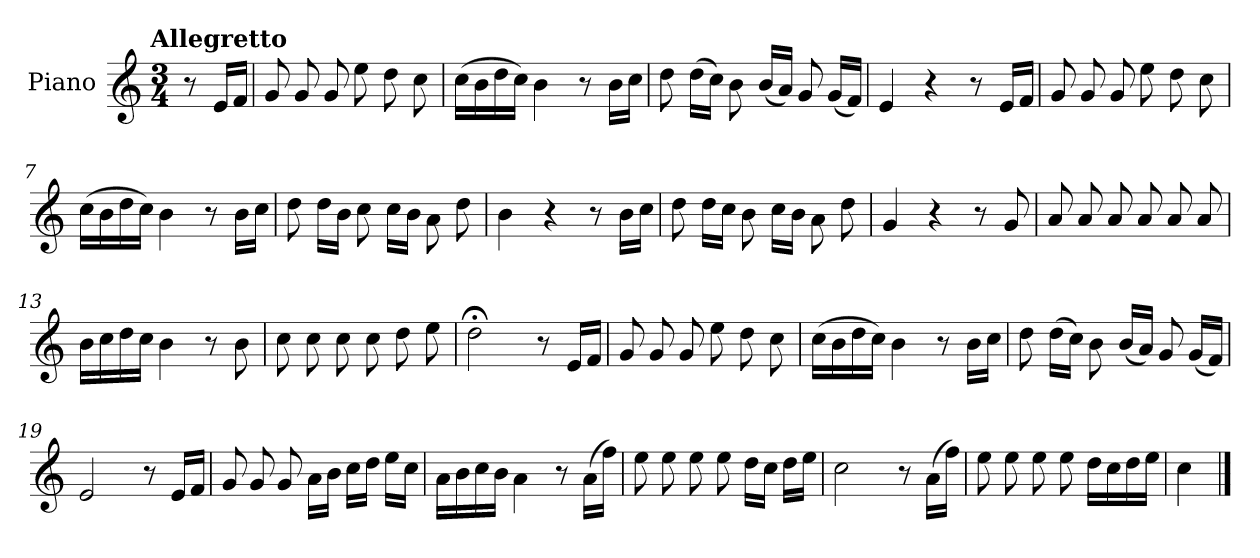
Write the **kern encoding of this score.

**kern
*part1
*staff1
*I"Piano
*I'Pno.
*clefG2
*k[]
!!LO:TX:omd:t=Allegretto
*M3/4
*MM116
=1
8r
16e/LL
16f/JJ
=2
8g/
8g/
8g/
8ee\
8dd\
8cc\
=3
(>16cc\LL
16b\
16dd\
16cc\JJ)
4b\
8r
16b\LL
16cc\JJ
!!LO:LB:g=z
=4
8dd\
(>16dd\LL
16cc\JJ)
8b\
(<16b/LL
16a/JJ)
8g/
(<16g/LL
16f/JJ)
=5
4e/
4r
8r
16e/LL
16f/JJ
=6
8g/
8g/
8g/
8ee\
8dd\
8cc\
=7
(>16cc\LL
16b\
16dd\
16cc\JJ)
4b\
8r
16b\LL
16cc\JJ
!!LO:LB:g=z
=8
8dd\
16dd\LL
16b\JJ
8cc\
16cc\LL
16b\JJ
8a\
8dd\
=9
4b\
4r
8r
16b\LL
16cc\JJ
=10
8dd\
16dd\LL
16cc\JJ
8b\
16cc\LL
16b\JJ
8a\
8dd\
=11
4g/
4r
8r
8g/
!!LO:LB:g=z
=12
8a/
8a/
8a/
8a/
8a/
8a/
=13
16b\LL
16cc\
16dd\
16cc\JJ
4b\
8r
8b\
=14
8cc\
8cc\
8cc\
8cc\
8dd\
8ee\
=15
2dd;<\
8r
16e/LL
16f/JJ
!!LO:LB:g=z
=16
8g/
8g/
8g/
8ee\
8dd\
8cc\
=17
(>16cc\LL
16b\
16dd\
16cc\JJ)
4b\
8r
16b\LL
16cc\JJ
=18
8dd\
(>16dd\LL
16cc\JJ)
8b\
(<16b/LL
16a/JJ)
8g/
(<16g/LL
16f/JJ)
!!LO:LB:g=z
=19
2e/
8r
16e/LL
16f/JJ
=20
8g/
8g/
8g/
16a\LL
16b\JJ
16cc\LL
16dd\JJ
16ee\LL
16cc\JJ
=21
16a\LL
16b\
16cc\
16b\JJ
4a\
8r
(>16a\LL
16ff\JJ)
!!LO:LB:g=z
=22
8ee\
8ee\
8ee\
8ee\
16dd\LL
16cc\JJ
16dd\LL
16ee\JJ
=23
2cc\
8r
(>16a\LL
16ff\JJ)
=24
8ee\
8ee\
8ee\
8ee\
16dd\LL
16cc\
16dd\
16ee\JJ
=25
4cc\
==
*-
